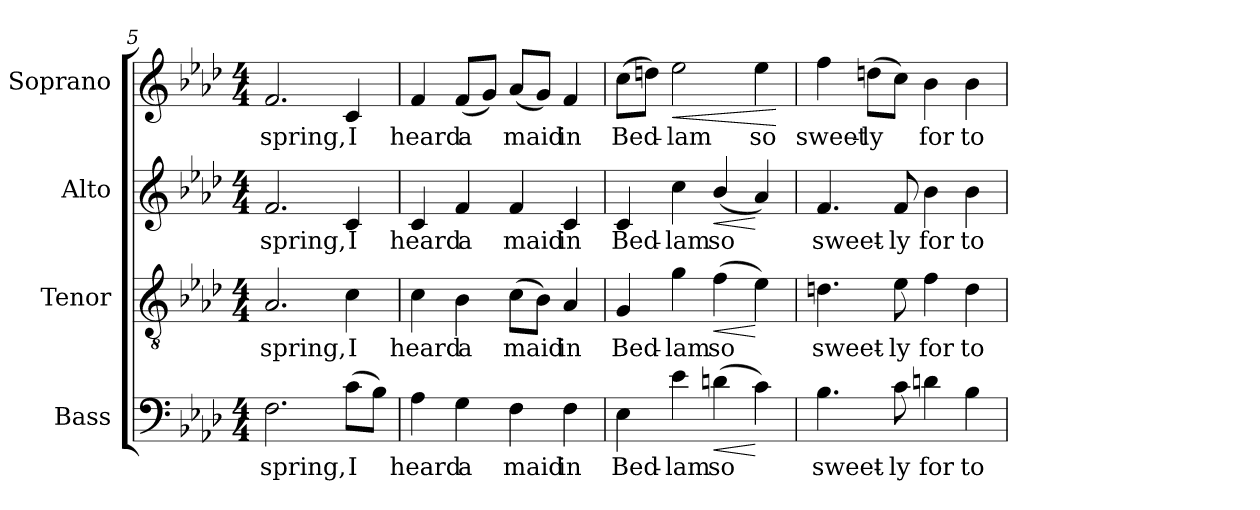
**kern	**text	**dynam	**kern	**text	**dynam	**kern	**text	**dynam	**kern	**text	**dynam
*part4	*part4	*part4	*part3	*part3	*part3	*part2	*part2	*part2	*part1	*part1	*part1
*staff4	*staff4	*staff4	*staff3	*staff3	*staff3	*staff2	*staff2	*staff2	*staff1	*staff1	*staff1
*I"Bass	*	*	*I"Tenor	*	*	*I"Alto	*	*	*I"Soprano	*	*
*I'B.	*	*	*I'T.	*	*	*I'A.	*	*	*I'S.	*	*
*clefF4	*	*	*clefGv2	*	*	*clefG2	*	*	*clefG2	*	*
*	*	*	*ITrd7c12	*	*	*	*	*	*	*	*
*k[b-e-a-d-]	*	*	*k[b-e-a-d-]	*	*	*k[b-e-a-d-]	*	*	*k[b-e-a-d-]	*	*
*A-:	*	*	*A-:	*	*	*A-:	*	*	*A-:	*	*
*M4/4	*	*	*M4/4	*	*	*M4/4	*	*	*M4/4	*	*
=5	=5	=5	=5	=5	=5	=5	=5	=5	=5	=5	=5
!	!LO:LY:b:color=#000000	!	!	!	!	!	!	!	!	!	!
!	!	!	!	!LO:LY:b:color=#000000	!	!	!	!	!	!	!
!	!	!	!	!	!	!	!LO:LY:b:color=#000000	!	!	!	!
!	!	!	!	!	!	!	!	!	!	!LO:LY:b:color=#000000	!
2.Fi\	spring,	.	2.AA-i/	spring,	.	2.fi/	spring,	.	2.fi/	spring,	.
!	!LO:LY:b:color=#000000	!	!	!	!	!	!	!	!	!	!
!	!	!	!	!LO:LY:b:color=#000000	!	!	!	!	!	!	!
!	!	!	!	!	!	!	!LO:LY:b:color=#000000	!	!	!	!
!	!	!	!	!	!	!	!	!	!	!LO:LY:b:color=#000000	!
(8ci\L	I	.	4Ci\	I	.	4ci/	I	.	4ci/	I	.
8B-i\J)	.	.	.	.	.	.	.	.	.	.	.
!!LO:LB:g=z
=6	=6	=6	=6	=6	=6	=6	=6	=6	=6	=6	=6
!	!LO:LY:b:color=#000000	!	!	!	!	!	!	!	!	!	!
!	!	!	!	!LO:LY:b:color=#000000	!	!	!	!	!	!	!
!	!	!	!	!	!	!	!LO:LY:b:color=#000000	!	!	!	!
!	!	!	!	!	!	!	!	!	!	!LO:LY:b:color=#000000	!
4A-i\	heard	.	4Ci\	heard	.	4ci/	heard	.	4fi/	heard	.
!	!LO:LY:b:color=#000000	!	!	!	!	!	!	!	!	!	!
!	!	!	!	!LO:LY:b:color=#000000	!	!	!	!	!	!	!
!	!	!	!	!	!	!	!LO:LY:b:color=#000000	!	!	!	!
!	!	!	!	!	!	!	!	!	!	!LO:LY:b:color=#000000	!
4Gi\	a	.	4BB-i\	a	.	4fi/	a	.	(8fi/L	a	.
.	.	.	.	.	.	.	.	.	8gi/J)	.	.
!	!LO:LY:b:color=#000000	!	!	!	!	!	!	!	!	!	!
!	!	!	!	!LO:LY:b:color=#000000	!	!	!	!	!	!	!
!	!	!	!	!	!	!	!LO:LY:b:color=#000000	!	!	!	!
!	!	!	!	!	!	!	!	!	!	!LO:LY:b:color=#000000	!
4Fi\	maid	.	(8Ci\L	maid	.	4fi/	maid	.	(8a-i/L	maid	.
.	.	.	8BB-i\J)	.	.	.	.	.	8gi/J)	.	.
!	!LO:LY:b:color=#000000	!	!	!	!	!	!	!	!	!	!
!	!	!	!	!LO:LY:b:color=#000000	!	!	!	!	!	!	!
!	!	!	!	!	!	!	!LO:LY:b:color=#000000	!	!	!	!
!	!	!	!	!	!	!	!	!	!	!LO:LY:b:color=#000000	!
4Fi\	in	.	4AA-i/	in	.	4ci/	in	.	4fi/	in	.
=7	=7	=7	=7	=7	=7	=7	=7	=7	=7	=7	=7
!	!LO:LY:b:color=#000000	!	!	!	!	!	!	!	!	!	!
!	!	!	!	!LO:LY:b:color=#000000	!	!	!	!	!	!	!
!	!	!	!	!	!	!	!LO:LY:b:color=#000000	!	!	!	!
!	!	!	!	!	!	!	!	!	!	!LO:LY:b:color=#000000	!
4E-i\	Bed-	.	4GGi/	Bed-	.	4ci/	Bed-	.	(8cci\L	Bed-	.
.	.	.	.	.	.	.	.	.	8ddni\J)	.	.
!	!LO:LY:b:color=#000000	!	!	!	!	!	!	!	!	!	!
!	!	!	!	!LO:LY:b:color=#000000	!	!	!	!	!	!	!
!	!	!	!	!	!	!	!LO:LY:b:color=#000000	!	!	!	!
!	!	!	!	!	!	!	!	!	!	!LO:LY:b:color=#000000	!LO:HP:b
4e-i\	-lam	.	4Gi\	-lam	.	4cci\	-lam	.	2ee-i\	-lam	<
!	!LO:LY:b:color=#000000	!LO:HP:b	!	!	!	!	!	!	!	!	!
!	!	!	!	!LO:LY:b:color=#000000	!LO:HP:b	!	!	!	!	!	!
!	!	!	!	!	!	!	!LO:LY:b:color=#000000	!LO:HP:b	!	!	!
(4dni\	so	<	(4Fi\	so	<	(4b-i/	so	<	.	.	.
!	!	!	!	!	!	!	!	!	!	!LO:LY:b:color=#000000	!
4ci\)	.	[	4E-i\)	.	[	4a-i/)	.	[	4ee-i\	so	.
.	.	.	.	.	.	.	.	.	.	.	[
=8	=8	=8	=8	=8	=8	=8	=8	=8	=8	=8	=8
!	!LO:LY:b:color=#000000	!	!	!	!	!	!	!	!	!	!
!	!	!	!	!LO:LY:b:color=#000000	!	!	!	!	!	!	!
!	!	!	!	!	!	!	!LO:LY:b:color=#000000	!	!	!	!
!	!	!	!	!	!	!	!	!	!	!LO:LY:b:color=#000000	!
4.B-i\	sweet-	.	4.Dni\	sweet-	.	4.fi/	sweet-	.	4ffi\	sweet-	.
!	!	!	!	!	!	!	!	!	!	!LO:LY:b:color=#000000	!
.	.	.	.	.	.	.	.	.	(8ddni\L	-ly	.
!	!LO:LY:b:color=#000000	!	!	!	!	!	!	!	!	!	!
!	!	!	!	!LO:LY:b:color=#000000	!	!	!	!	!	!	!
!	!	!	!	!	!	!	!LO:LY:b:color=#000000	!	!	!	!
8ci\	-ly	.	8E-i\	-ly	.	8fi/	-ly	.	8cci\J)	.	.
!	!LO:LY:b:color=#000000	!	!	!	!	!	!	!	!	!	!
!	!	!	!	!LO:LY:b:color=#000000	!	!	!	!	!	!	!
!	!	!	!	!	!	!	!LO:LY:b:color=#000000	!	!	!	!
!	!	!	!	!	!	!	!	!	!	!LO:LY:b:color=#000000	!
4dni\	for	.	4Fi\	for	.	4b-i\	for	.	4b-i\	for	.
!	!LO:LY:b:color=#000000	!	!	!	!	!	!	!	!	!	!
!	!	!	!	!LO:LY:b:color=#000000	!	!	!	!	!	!	!
!	!	!	!	!	!	!	!LO:LY:b:color=#000000	!	!	!	!
!	!	!	!	!	!	!	!	!	!	!LO:LY:b:color=#000000	!
4B-i\	to	.	4Di\	to	.	4b-i\	to	.	4b-i\	to	.
=	=	=	=	=	=	=	=	=	=	=	=
*-	*-	*-	*-	*-	*-	*-	*-	*-	*-	*-	*-
